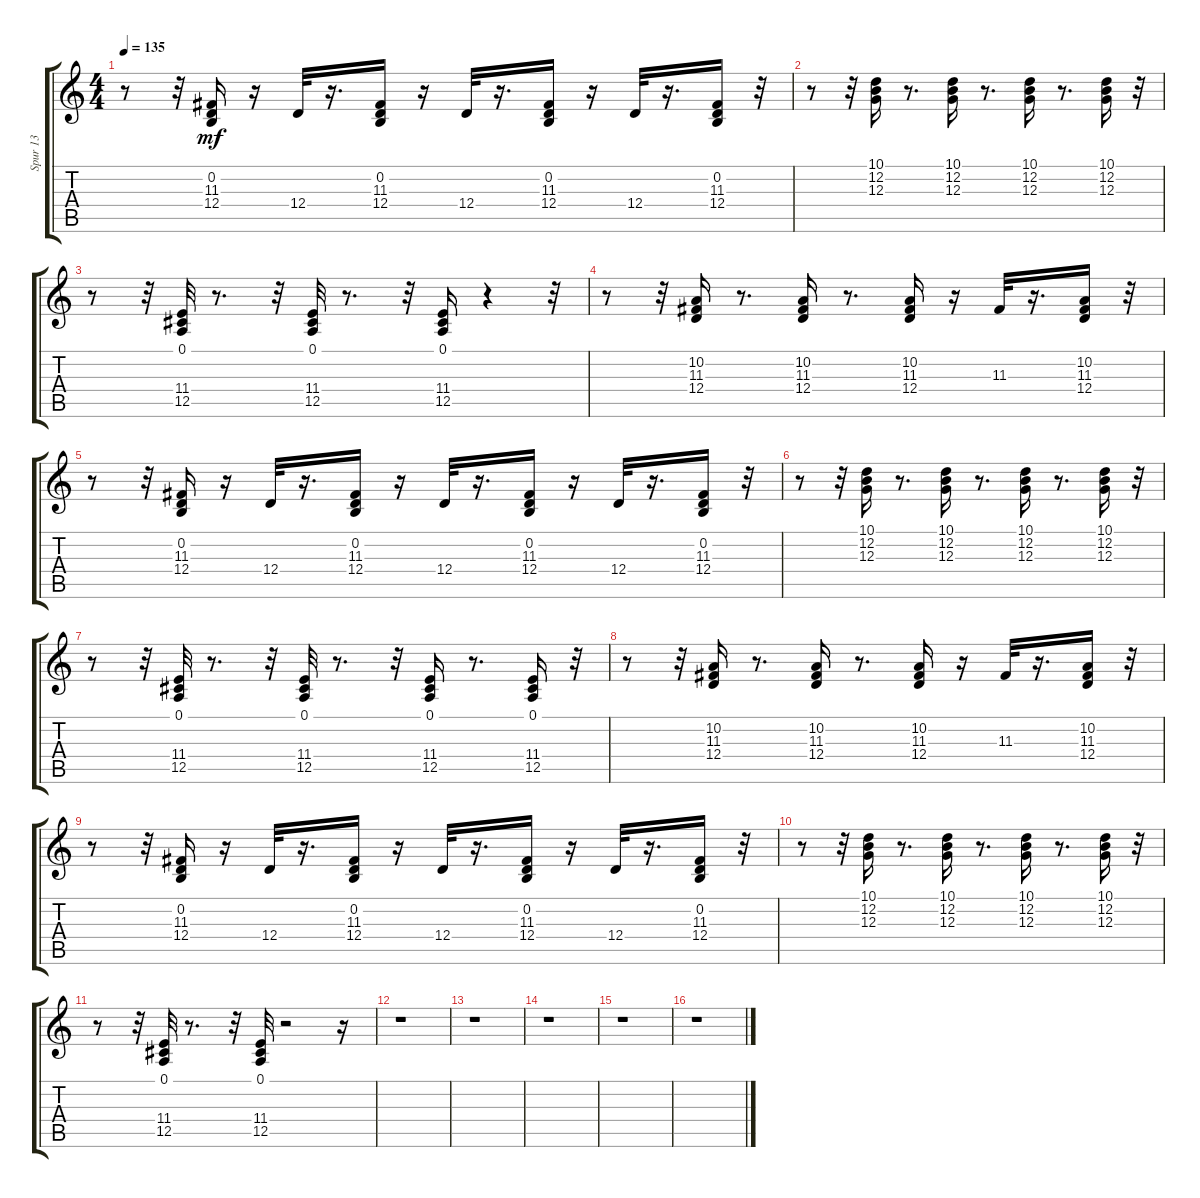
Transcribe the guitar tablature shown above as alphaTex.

\track ("Spur 13" "Spur 13") {instrument lead8bassandlead}
\staff {score tabs}
\tuning (E4 B3 G3 D3 A2 E2) {hide}
\ts (4 4)
\tempo 135
\clef g2
\ks c
r.8{dy mf} r.32 (0.2 11.3 12.4).16 r.16 12.4.32 r.16{d} (0.2 11.3 12.4).16 r.16 12.4.32 r.16{d} (0.2 11.3 12.4).16 r.16 12.4.32 r.16{d} (0.2 11.3 12.4).16 r.32 |
r.8 r.32 (10.1 12.2 12.3).16 r.8{d} (10.1 12.2 12.3).16 r.8{d} (10.1 12.2 12.3).16 r.8{d} (10.1 12.2 12.3).16 r.32 |
r.8 r.32 (0.1 11.4 12.5).32 r.8{d} r.32 (0.1 11.4 12.5).32 r.8{d} r.32 (0.1 11.4 12.5).16 r.4 r.32 |
r.8 r.32 (10.2 11.3 12.4).16 r.8{d} (10.2 11.3 12.4).16 r.8{d} (10.2 11.3 12.4).16 r.16 11.3.32 r.16{d} (10.2 11.3 12.4).16 r.32 |
r.8 r.32 (0.2 11.3 12.4).16 r.16 12.4.32 r.16{d} (0.2 11.3 12.4).16 r.16 12.4.32 r.16{d} (0.2 11.3 12.4).16 r.16 12.4.32 r.16{d} (0.2 11.3 12.4).16 r.32 |
r.8 r.32 (10.1 12.2 12.3).16 r.8{d} (10.1 12.2 12.3).16 r.8{d} (10.1 12.2 12.3).16 r.8{d} (10.1 12.2 12.3).16 r.32 |
r.8 r.32 (0.1 11.4 12.5).32 r.8{d} r.32 (0.1 11.4 12.5).32 r.8{d} r.32 (0.1 11.4 12.5).16 r.8{d} (0.1 11.4 12.5).16 r.32 |
r.8 r.32 (10.2 11.3 12.4).16 r.8{d} (10.2 11.3 12.4).16 r.8{d} (10.2 11.3 12.4).16 r.16 11.3.32 r.16{d} (10.2 11.3 12.4).16 r.32 |
r.8 r.32 (0.2 11.3 12.4).16 r.16 12.4.32 r.16{d} (0.2 11.3 12.4).16 r.16 12.4.32 r.16{d} (0.2 11.3 12.4).16 r.16 12.4.32 r.16{d} (0.2 11.3 12.4).16 r.32 |
r.8 r.32 (10.1 12.2 12.3).16 r.8{d} (10.1 12.2 12.3).16 r.8{d} (10.1 12.2 12.3).16 r.8{d} (10.1 12.2 12.3).16 r.32 |
r.8 r.32 (0.1 11.4 12.5).32 r.8{d} r.32 (0.1 11.4 12.5).32 r.2 r.16 |
r.1 |
r.1 |
r.1 |
r.1 |
r.1
